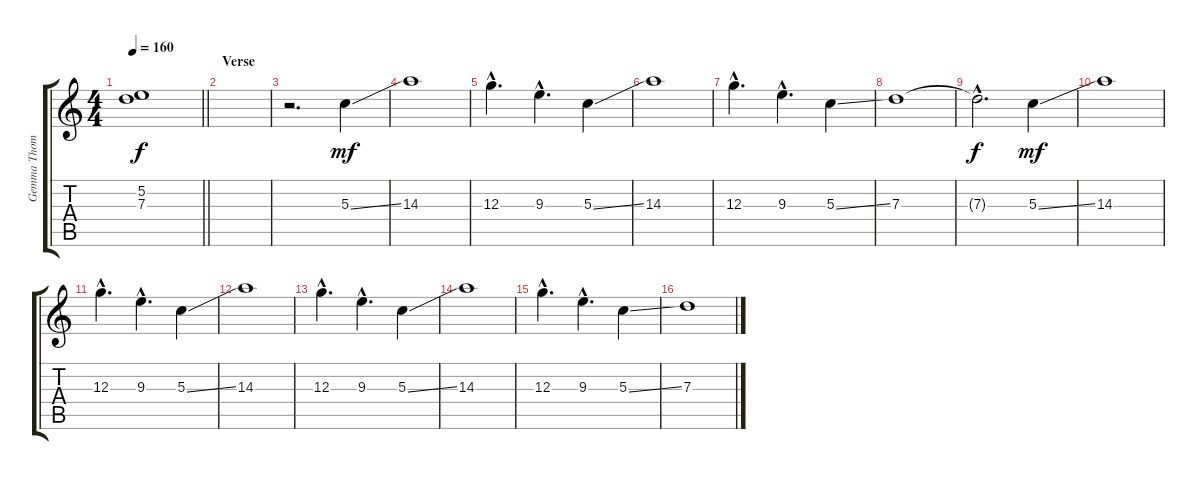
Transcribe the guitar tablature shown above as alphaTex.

\track ("Gemma Thompson - Guitar" "Gemma Thom") {instrument distortionguitar}
\staff {score tabs}
\tuning (E4 B3 G3 D3 A2 E2) {hide}
\ts (4 4)
\tempo 160
\clef g2
\barLineRight lightlight
\ks c
(5.2{t} 7.3{t}).1{dy f} |
\section ("" "Verse")
|
r.2{d} 5.3{ss}.4{dy mf} |
14.3.1 |
12.3{hac}.4{d} 9.3{hac}.4{d} 5.3{ss}.4 |
14.3.1 |
12.3{hac}.4{d} 9.3{hac}.4{d} 5.3{ss}.4 |
7.3.1 |
7.3{hac t}.2{d dy f} 5.3{ss}.4{dy mf} |
14.3.1 |
12.3{hac}.4{d} 9.3{hac}.4{d} 5.3{ss}.4 |
14.3.1 |
12.3{hac}.4{d} 9.3{hac}.4{d} 5.3{ss}.4 |
14.3.1 |
12.3{hac}.4{d} 9.3{hac}.4{d} 5.3{ss}.4 |
7.3.1
